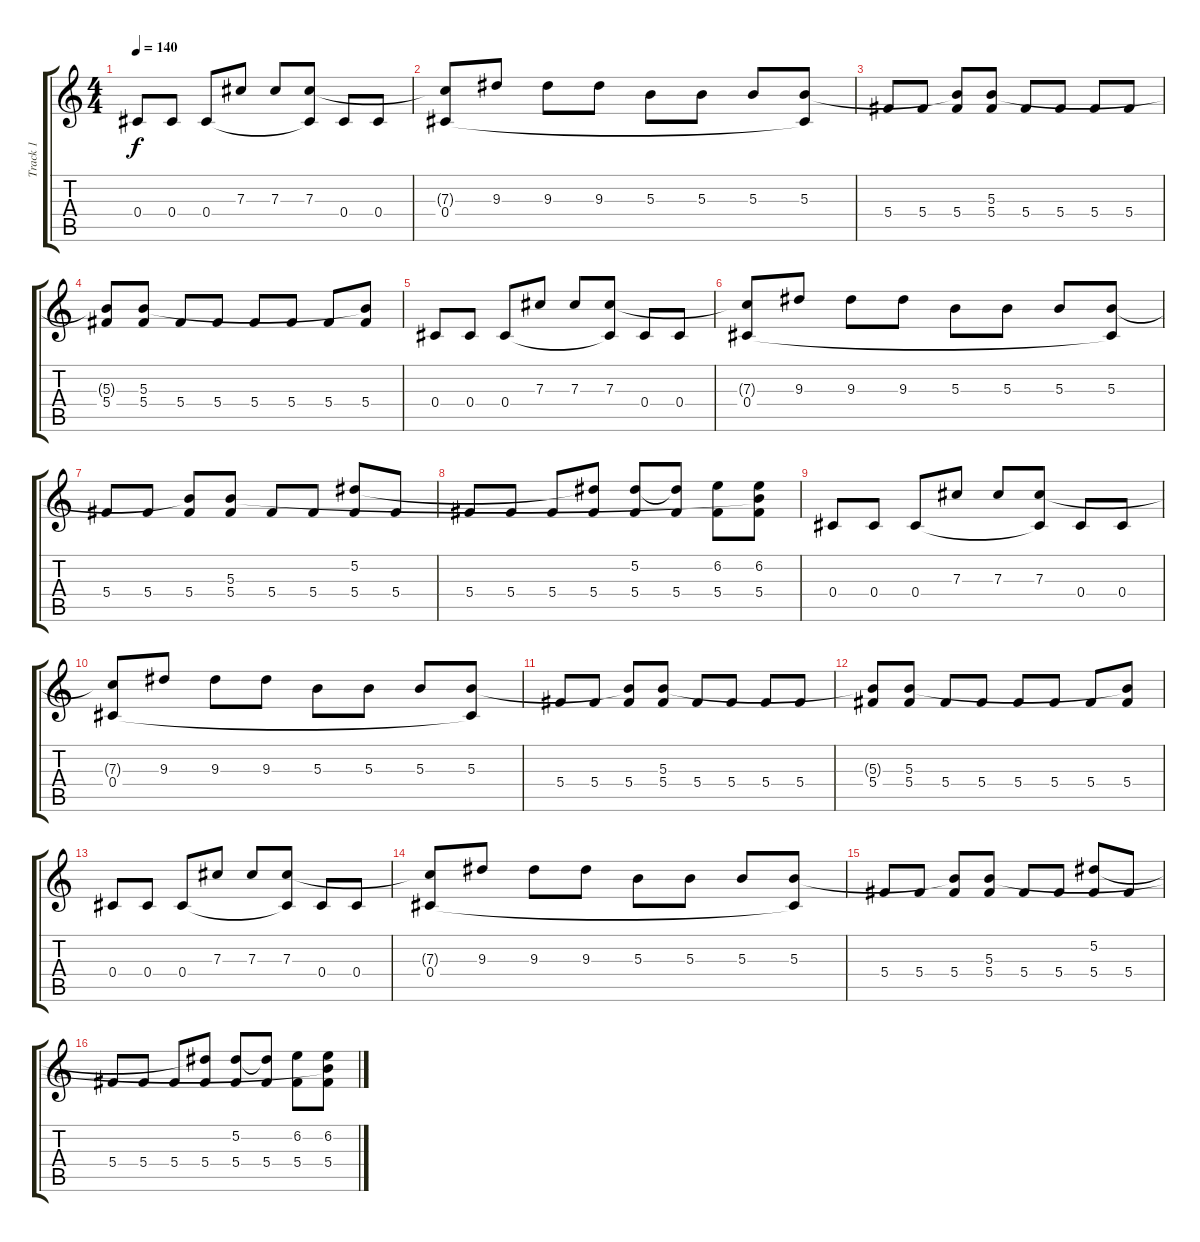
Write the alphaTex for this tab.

\track ("Track 1" "Track 1") {instrument electricguitarjazz}
\staff {score tabs}
\tuning (Eb4 Bb3 Gb3 Db3 Ab2 Db2) {hide}
\ts (4 4)
\tempo 140
\clef g2
\ks c
0.4.8{dy f} 0.4.8 0.4.8 7.3.8 7.3.8 (7.3 0.4{t}).8 0.4.8 0.4.8 |
(7.3{t} 0.4).8 9.3.8 9.3.8 9.3.8 5.3.8 5.3.8 5.3.8 (5.3 0.4{t}).8 |
5.4.8 5.4.8 (5.3{t} 5.4).8 (5.3 5.4).8 5.4.8 5.4.8 5.4.8 5.4.8 |
(5.3{t} 5.4).8 (5.3 5.4).8 5.4.8 5.4.8 5.4.8 5.4.8 5.4.8 (5.3{t} 5.4).8 |
0.4.8 0.4.8 0.4.8 7.3.8 7.3.8 (7.3 0.4{t}).8 0.4.8 0.4.8 |
(7.3{t} 0.4).8 9.3.8 9.3.8 9.3.8 5.3.8 5.3.8 5.3.8 (5.3 0.4{t}).8 |
5.4.8 5.4.8 (5.3{t} 5.4).8 (5.3 5.4).8 5.4.8 5.4.8 (5.2 5.4).8 5.4.8 |
5.4.8 5.4.8 5.4.8 (5.2{t} 5.4).8 (5.2 5.4).8 (5.2{t} 5.4).8 (6.2 5.4).8 (6.2 5.3{t} 5.4).8 |
0.4.8 0.4.8 0.4.8 7.3.8 7.3.8 (7.3 0.4{t}).8 0.4.8 0.4.8 |
(7.3{t} 0.4).8 9.3.8 9.3.8 9.3.8 5.3.8 5.3.8 5.3.8 (5.3 0.4{t}).8 |
5.4.8 5.4.8 (5.3{t} 5.4).8 (5.3 5.4).8 5.4.8 5.4.8 5.4.8 5.4.8 |
(5.3{t} 5.4).8 (5.3 5.4).8 5.4.8 5.4.8 5.4.8 5.4.8 5.4.8 (5.3{t} 5.4).8 |
0.4.8 0.4.8 0.4.8 7.3.8 7.3.8 (7.3 0.4{t}).8 0.4.8 0.4.8 |
(7.3{t} 0.4).8 9.3.8 9.3.8 9.3.8 5.3.8 5.3.8 5.3.8 (5.3 0.4{t}).8 |
5.4.8 5.4.8 (5.3{t} 5.4).8 (5.3 5.4).8 5.4.8 5.4.8 (5.2 5.4).8 5.4.8 |
5.4.8 5.4.8 5.4.8 (5.2{t} 5.4).8 (5.2 5.4).8 (5.2{t} 5.4).8 (6.2 5.4).8 (6.2 5.3{t} 5.4).8
